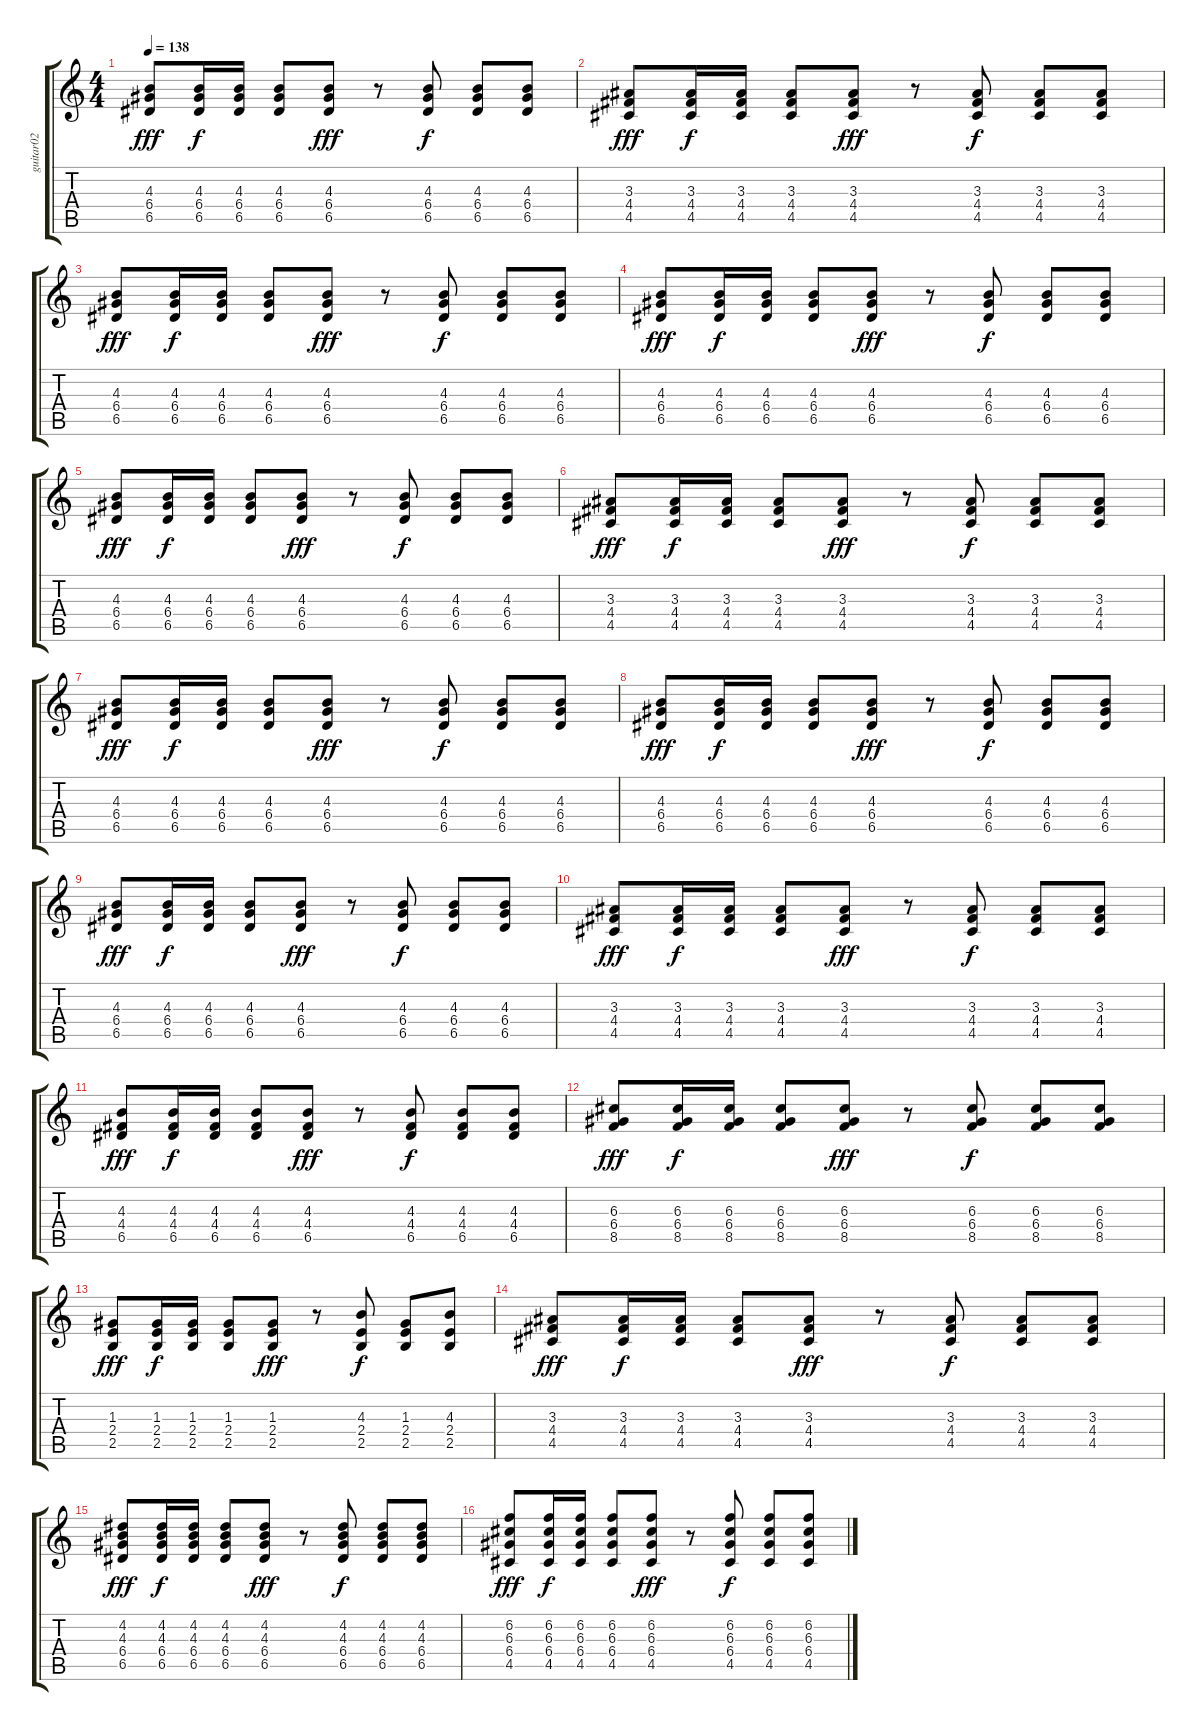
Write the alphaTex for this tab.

\track ("guitar02" "guitar02") {instrument electricguitarjazz}
\staff {score tabs}
\tuning (E4 B3 G3 D3 A2 E2) {hide}
\ts (4 4)
\tempo 138
\clef g2
\ks c
(4.3 6.4 6.5).8{dy fff} (4.3 6.4 6.5).16{dy f} (4.3 6.4 6.5).16 (4.3 6.4 6.5).8 (4.3 6.4 6.5).8{dy fff} r.8 (4.3 6.4 6.5).8{dy f} (4.3 6.4 6.5).8 (4.3 6.4 6.5).8 |
(3.3 4.4 4.5).8{dy fff} (3.3 4.4 4.5).16{dy f} (3.3 4.4 4.5).16 (3.3 4.4 4.5).8 (3.3 4.4 4.5).8{dy fff} r.8 (3.3 4.4 4.5).8{dy f} (3.3 4.4 4.5).8 (3.3 4.4 4.5).8 |
(4.3 6.4 6.5).8{dy fff} (4.3 6.4 6.5).16{dy f} (4.3 6.4 6.5).16 (4.3 6.4 6.5).8 (4.3 6.4 6.5).8{dy fff} r.8 (4.3 6.4 6.5).8{dy f} (4.3 6.4 6.5).8 (4.3 6.4 6.5).8 |
(4.3 6.4 6.5).8{dy fff} (4.3 6.4 6.5).16{dy f} (4.3 6.4 6.5).16 (4.3 6.4 6.5).8 (4.3 6.4 6.5).8{dy fff} r.8 (4.3 6.4 6.5).8{dy f} (4.3 6.4 6.5).8 (4.3 6.4 6.5).8 |
(4.3 6.4 6.5).8{dy fff} (4.3 6.4 6.5).16{dy f} (4.3 6.4 6.5).16 (4.3 6.4 6.5).8 (4.3 6.4 6.5).8{dy fff} r.8 (4.3 6.4 6.5).8{dy f} (4.3 6.4 6.5).8 (4.3 6.4 6.5).8 |
(3.3 4.4 4.5).8{dy fff} (3.3 4.4 4.5).16{dy f} (3.3 4.4 4.5).16 (3.3 4.4 4.5).8 (3.3 4.4 4.5).8{dy fff} r.8 (3.3 4.4 4.5).8{dy f} (3.3 4.4 4.5).8 (3.3 4.4 4.5).8 |
(4.3 6.4 6.5).8{dy fff} (4.3 6.4 6.5).16{dy f} (4.3 6.4 6.5).16 (4.3 6.4 6.5).8 (4.3 6.4 6.5).8{dy fff} r.8 (4.3 6.4 6.5).8{dy f} (4.3 6.4 6.5).8 (4.3 6.4 6.5).8 |
(4.3 6.4 6.5).8{dy fff} (4.3 6.4 6.5).16{dy f} (4.3 6.4 6.5).16 (4.3 6.4 6.5).8 (4.3 6.4 6.5).8{dy fff} r.8 (4.3 6.4 6.5).8{dy f} (4.3 6.4 6.5).8 (4.3 6.4 6.5).8 |
(4.3 6.4 6.5).8{dy fff} (4.3 6.4 6.5).16{dy f} (4.3 6.4 6.5).16 (4.3 6.4 6.5).8 (4.3 6.4 6.5).8{dy fff} r.8 (4.3 6.4 6.5).8{dy f} (4.3 6.4 6.5).8 (4.3 6.4 6.5).8 |
(3.3 4.4 4.5).8{dy fff} (3.3 4.4 4.5).16{dy f} (3.3 4.4 4.5).16 (3.3 4.4 4.5).8 (3.3 4.4 4.5).8{dy fff} r.8 (3.3 4.4 4.5).8{dy f} (3.3 4.4 4.5).8 (3.3 4.4 4.5).8 |
(4.3 4.4 6.5).8{dy fff} (4.3 4.4 6.5).16{dy f} (4.3 4.4 6.5).16 (4.3 4.4 6.5).8 (4.3 4.4 6.5).8{dy fff} r.8 (4.3 4.4 6.5).8{dy f} (4.3 4.4 6.5).8 (4.3 4.4 6.5).8 |
(6.3 6.4 8.5).8{dy fff} (6.3 6.4 8.5).16{dy f} (6.3 6.4 8.5).16 (6.3 6.4 8.5).8 (6.3 6.4 8.5).8{dy fff} r.8 (6.3 6.4 8.5).8{dy f} (6.3 6.4 8.5).8 (6.3 6.4 8.5).8 |
(1.3 2.4 2.5).8{dy fff} (1.3 2.4 2.5).16{dy f} (1.3 2.4 2.5).16 (1.3 2.4 2.5).8 (1.3 2.4 2.5).8{dy fff} r.8 (4.3 2.4 2.5).8{dy f} (1.3 2.4 2.5).8 (4.3 2.4 2.5).8 |
(3.3 4.4 4.5).8{dy fff} (3.3 4.4 4.5).16{dy f} (3.3 4.4 4.5).16 (3.3 4.4 4.5).8 (3.3 4.4 4.5).8{dy fff} r.8 (3.3 4.4 4.5).8{dy f} (3.3 4.4 4.5).8 (3.3 4.4 4.5).8 |
(4.2 4.3 6.4 6.5).8{dy fff} (4.2 4.3 6.4 6.5).16{dy f} (4.2 4.3 6.4 6.5).16 (4.2 4.3 6.4 6.5).8 (4.2 4.3 6.4 6.5).8{dy fff} r.8 (4.2 4.3 6.4 6.5).8{dy f} (4.2 4.3 6.4 6.5).8 (4.2 4.3 6.4 6.5).8 |
(6.2 6.3 6.4 4.5).8{dy fff} (6.2 6.3 6.4 4.5).16{dy f} (6.2 6.3 6.4 4.5).16 (6.2 6.3 6.4 4.5).8 (6.2 6.3 6.4 4.5).8{dy fff} r.8 (6.2 6.3 6.4 4.5).8{dy f} (6.2 6.3 6.4 4.5).8 (6.2 6.3 6.4 4.5).8
